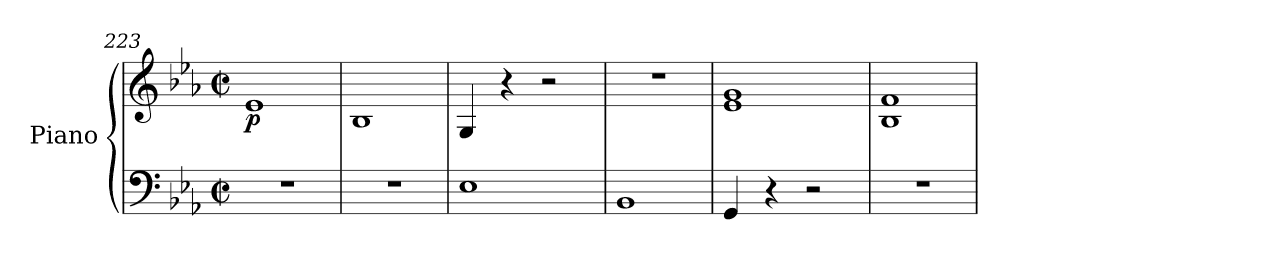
**kern	**kern	**dynam
*part1	*part1	*part1
*staff2	*staff1	*staff1/2
*I"Piano	*	*
*I'Pno	*	*
*clefF4	*clefG2	*
*k[b-e-a-]	*k[b-e-a-]	*
*E-:	*E-:	*
*M2/2	*M2/2	*
*met(c|)	*met(c|)	*
=223	=223	=223
!	!	!LO:DY:b
1r	1e-	p
=224	=224	=224
1r	1B-	.
=225	=225	=225
1E-	4G/	.
.	4r	.
.	2r	.
=226	=226	=226
1BB-	1r	.
=227	=227	=227
4GG/	1e- 1g	.
4r	.	.
2r	.	.
=228	=228	=228
1r	1B- 1f	.
=	=	=
*-	*-	*-
